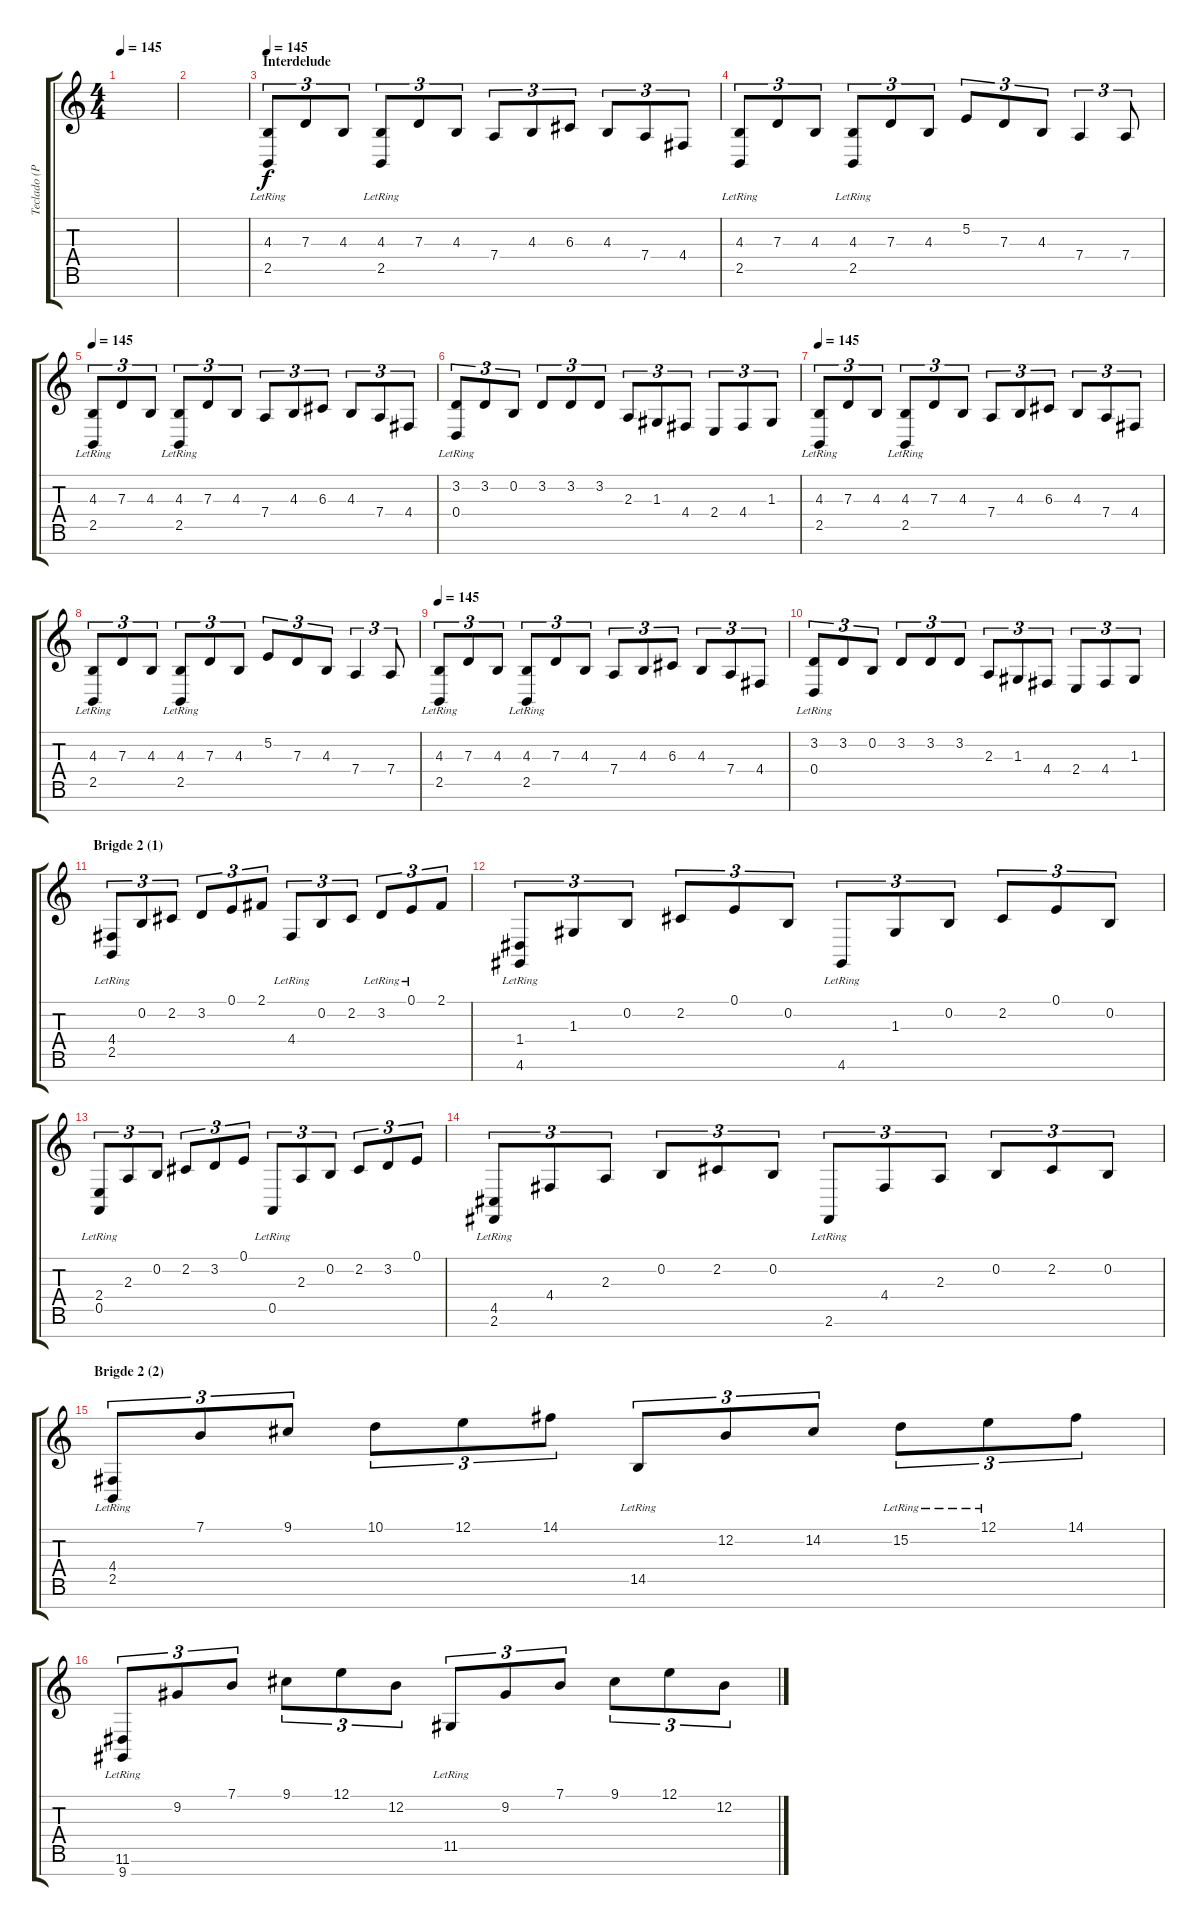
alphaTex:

\track ("Teclado (Punteos)" "Teclado (P") {instrument brightacousticpiano}
\staff {score tabs}
\tuning (E4 B3 G3 D3 A2 E2 B1) {hide}
\ts (4 4)
\tempo 145
\clef g2
\ks c
|
|
\section ("" "Interdelude")
\tempo 145
(4.3 2.5{lr}).8{tu (3 2) volume 12} 7.3.8{tu (3 2)} 4.3.8{tu (3 2)} (4.3 2.5{lr}).8{tu (3 2)} 7.3.8{tu (3 2)} 4.3.8{tu (3 2)} 7.4.8{tu (3 2)} 4.3.8{tu (3 2)} 6.3.8{tu (3 2)} 4.3.8{tu (3 2)} 7.4.8{tu (3 2)} 4.4.8{tu (3 2)} |
(4.3 2.5{lr}).8{tu (3 2)} 7.3.8{tu (3 2)} 4.3.8{tu (3 2)} (4.3 2.5{lr}).8{tu (3 2)} 7.3.8{tu (3 2)} 4.3.8{tu (3 2)} 5.2.8{tu (3 2)} 7.3.8{tu (3 2)} 4.3.8{tu (3 2)} 7.4.4{tu (3 2)} 7.4.8{tu (3 2)} |
\tempo 145
(4.3 2.5{lr}).8{tu (3 2) volume 12} 7.3.8{tu (3 2)} 4.3.8{tu (3 2)} (4.3 2.5{lr}).8{tu (3 2)} 7.3.8{tu (3 2)} 4.3.8{tu (3 2)} 7.4.8{tu (3 2)} 4.3.8{tu (3 2)} 6.3.8{tu (3 2)} 4.3.8{tu (3 2)} 7.4.8{tu (3 2)} 4.4.8{tu (3 2)} |
(3.2 0.4{lr}).8{tu (3 2)} 3.2.8{tu (3 2)} 0.2.8{tu (3 2)} 3.2.8{tu (3 2)} 3.2.8{tu (3 2)} 3.2.8{tu (3 2)} 2.3.8{tu (3 2)} 1.3.8{tu (3 2)} 4.4.8{tu (3 2)} 2.4.8{tu (3 2)} 4.4.8{tu (3 2)} 1.3.8{tu (3 2)} |
\tempo 145
(4.3 2.5{lr}).8{tu (3 2) volume 12} 7.3.8{tu (3 2)} 4.3.8{tu (3 2)} (4.3 2.5{lr}).8{tu (3 2)} 7.3.8{tu (3 2)} 4.3.8{tu (3 2)} 7.4.8{tu (3 2)} 4.3.8{tu (3 2)} 6.3.8{tu (3 2)} 4.3.8{tu (3 2)} 7.4.8{tu (3 2)} 4.4.8{tu (3 2)} |
(4.3 2.5{lr}).8{tu (3 2)} 7.3.8{tu (3 2)} 4.3.8{tu (3 2)} (4.3 2.5{lr}).8{tu (3 2)} 7.3.8{tu (3 2)} 4.3.8{tu (3 2)} 5.2.8{tu (3 2)} 7.3.8{tu (3 2)} 4.3.8{tu (3 2)} 7.4.4{tu (3 2)} 7.4.8{tu (3 2)} |
\tempo 145
(4.3 2.5{lr}).8{tu (3 2) volume 12} 7.3.8{tu (3 2)} 4.3.8{tu (3 2)} (4.3 2.5{lr}).8{tu (3 2)} 7.3.8{tu (3 2)} 4.3.8{tu (3 2)} 7.4.8{tu (3 2)} 4.3.8{tu (3 2)} 6.3.8{tu (3 2)} 4.3.8{tu (3 2)} 7.4.8{tu (3 2)} 4.4.8{tu (3 2)} |
(3.2 0.4{lr}).8{tu (3 2)} 3.2.8{tu (3 2)} 0.2.8{tu (3 2)} 3.2.8{tu (3 2)} 3.2.8{tu (3 2)} 3.2.8{tu (3 2)} 2.3.8{tu (3 2)} 1.3.8{tu (3 2)} 4.4.8{tu (3 2)} 2.4.8{tu (3 2)} 4.4.8{tu (3 2)} 1.3.8{tu (3 2)} |
\section ("" "Brigde 2 (1)")
(4.4{lr} 2.5{lr}).8{tu (3 2)} 0.2.8{tu (3 2)} 2.2.8{tu (3 2)} 3.2.8{tu (3 2)} 0.1.8{tu (3 2)} 2.1.8{tu (3 2)} 4.4{lr}.8{tu (3 2)} 0.2.8{tu (3 2)} 2.2.8{tu (3 2)} 3.2{lr}.8{tu (3 2)} 0.1{lr}.8{tu (3 2)} 2.1.8{tu (3 2)} |
(1.4{lr} 4.6{lr}).8{tu (3 2)} 1.3.8{tu (3 2)} 0.2.8{tu (3 2)} 2.2.8{tu (3 2)} 0.1.8{tu (3 2)} 0.2.8{tu (3 2)} 4.6{lr}.8{tu (3 2)} 1.3.8{tu (3 2)} 0.2.8{tu (3 2)} 2.2.8{tu (3 2)} 0.1.8{tu (3 2)} 0.2.8{tu (3 2)} |
(2.4{lr} 0.5{lr}).8{tu (3 2)} 2.3.8{tu (3 2)} 0.2.8{tu (3 2)} 2.2.8{tu (3 2)} 3.2.8{tu (3 2)} 0.1.8{tu (3 2)} 0.5{lr}.8{tu (3 2)} 2.3.8{tu (3 2)} 0.2.8{tu (3 2)} 2.2.8{tu (3 2)} 3.2.8{tu (3 2)} 0.1.8{tu (3 2)} |
(4.5{lr} 2.6{lr}).8{tu (3 2)} 4.4.8{tu (3 2)} 2.3.8{tu (3 2)} 0.2.8{tu (3 2)} 2.2.8{tu (3 2)} 0.2.8{tu (3 2)} 2.6{lr}.8{tu (3 2)} 4.4.8{tu (3 2)} 2.3.8{tu (3 2)} 0.2.8{tu (3 2)} 2.2.8{tu (3 2)} 0.2.8{tu (3 2)} |
\section ("" "Brigde 2 (2)")
(4.4{lr} 2.5{lr}).8{tu (3 2)} 7.1.8{tu (3 2)} 9.1.8{tu (3 2)} 10.1.8{tu (3 2)} 12.1.8{tu (3 2)} 14.1.8{tu (3 2)} 14.5{lr}.8{tu (3 2)} 12.2.8{tu (3 2)} 14.2.8{tu (3 2)} 15.2{lr}.8{tu (3 2)} 12.1{lr}.8{tu (3 2)} 14.1.8{tu (3 2)} |
(11.6{lr} 9.7{lr}).8{tu (3 2)} 9.2.8{tu (3 2)} 7.1.8{tu (3 2)} 9.1.8{tu (3 2)} 12.1.8{tu (3 2)} 12.2.8{tu (3 2)} 11.5{lr}.8{tu (3 2)} 9.2.8{tu (3 2)} 7.1.8{tu (3 2)} 9.1.8{tu (3 2)} 12.1.8{tu (3 2)} 12.2.8{tu (3 2)}
